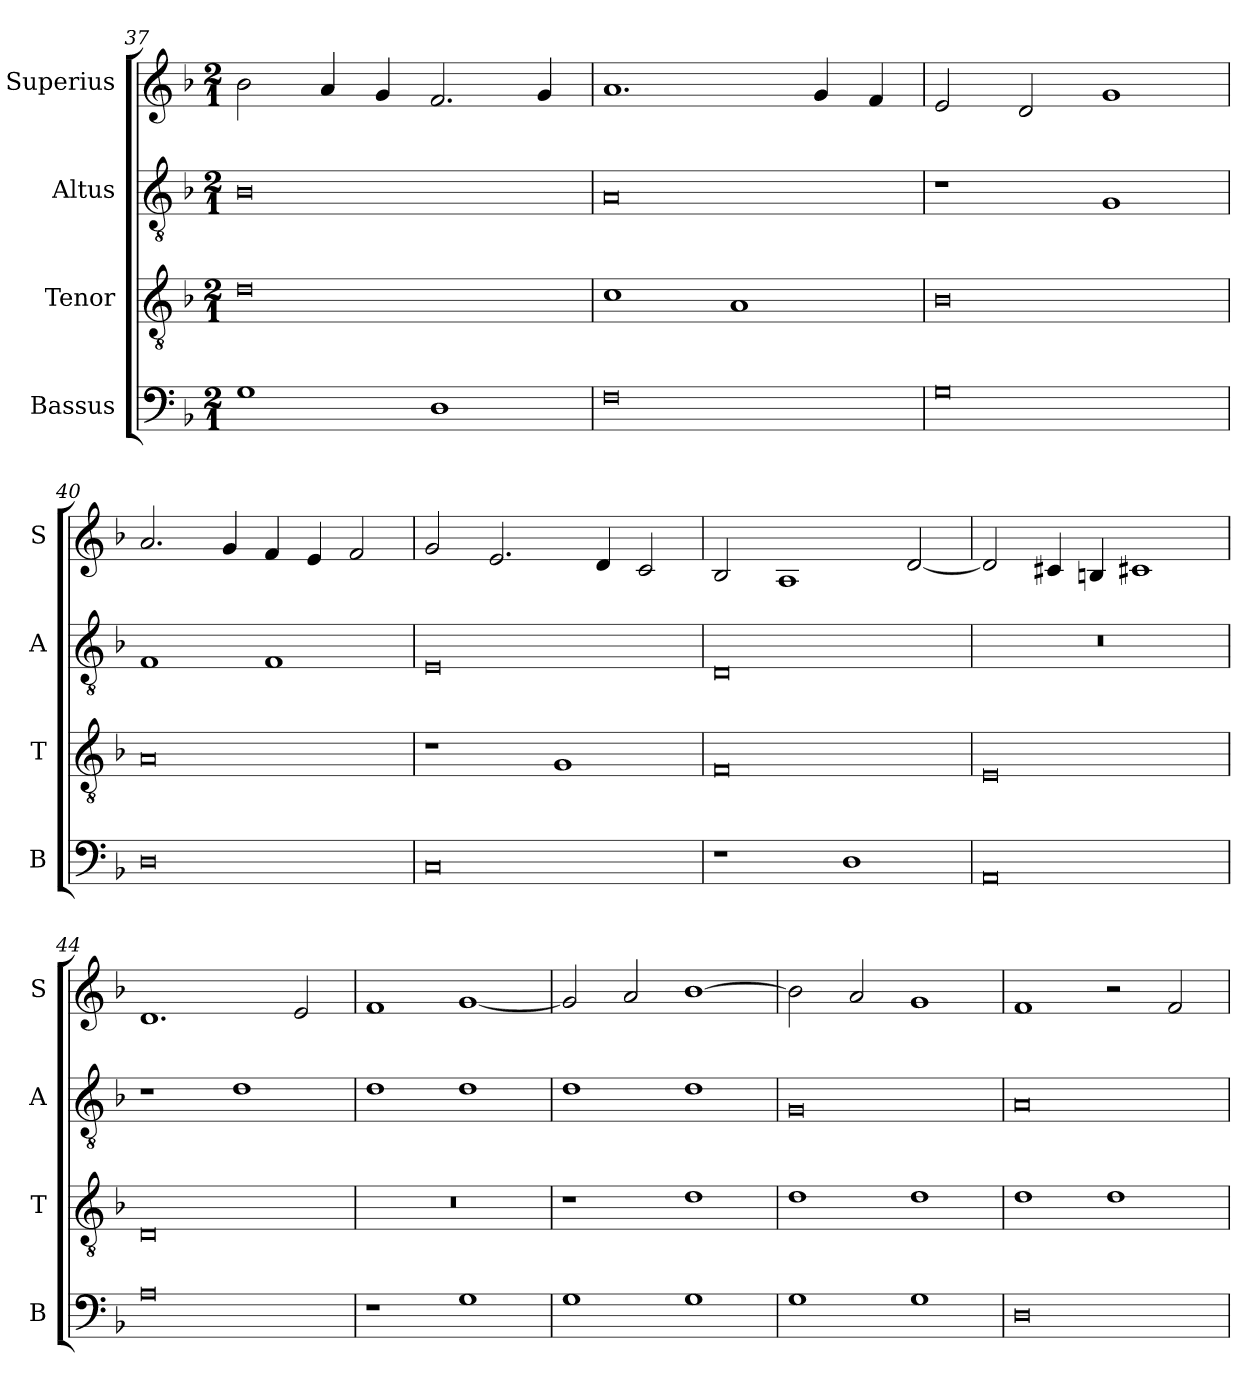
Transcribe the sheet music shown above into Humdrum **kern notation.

**kern	**kern	**kern	**kern
*part4	*part3	*part2	*part1
*staff4	*staff3	*staff2	*staff1
*I"Bassus	*I"Tenor	*I"Altus	*I"Superius
*I'B	*I'T	*I'A	*I'S
*clefF4	*clefGv2	*clefGv2	*clefG2
*k[b-]	*k[b-]	*k[b-]	*k[b-]
*M2/1	*M2/1	*M2/1	*M2/1
=37	=37	=37	=37
1G	0d	0B-	2b-\
.	.	.	4a/
.	.	.	4g/
1D	.	.	2.f/
.	.	.	4g/
=38	=38	=38	=38
0F	1c	0A	1.a
.	1A	.	.
.	.	.	4g/
.	.	.	4f/
=39	=39	=39	=39
0G	0B-	1r	2e/
.	.	.	2d/
.	.	1G	1g
=40	=40	=40	=40
0D	0A	1F	2.a/
.	.	.	4g/
.	.	1F	4f/
.	.	.	4e/
.	.	.	2f/
=41	=41	=41	=41
0C	1r	0E	2g/
.	.	.	2.e/
.	1G	.	.
.	.	.	4d/
.	.	.	2c/
=42	=42	=42	=42
1r	0F	0D	2B-/
.	.	.	1A
1D	.	.	.
.	.	.	[2d/
=43	=43	=43	=43
0AA	0E	0r	2d/]
.	.	.	4c#X/
.	.	.	4Bn/
.	.	.	1c#X
=44	=44	=44	=44
0A	0D	1r	1.d
.	.	1d	.
.	.	.	2e/
=45	=45	=45	=45
1r	0r	1d	1f
1G	.	1d	[1g
=46	=46	=46	=46
1G	1r	1d	2g/]
.	.	.	2a/
1G	1d	1d	[1b-
=47	=47	=47	=47
1G	1d	0G	2b-\]
.	.	.	2a/
1G	1d	.	1g
=48	=48	=48	=48
0D	1d	0A	1f
.	1d	.	2r
.	.	.	2f/
=	=	=	=
*-	*-	*-	*-
